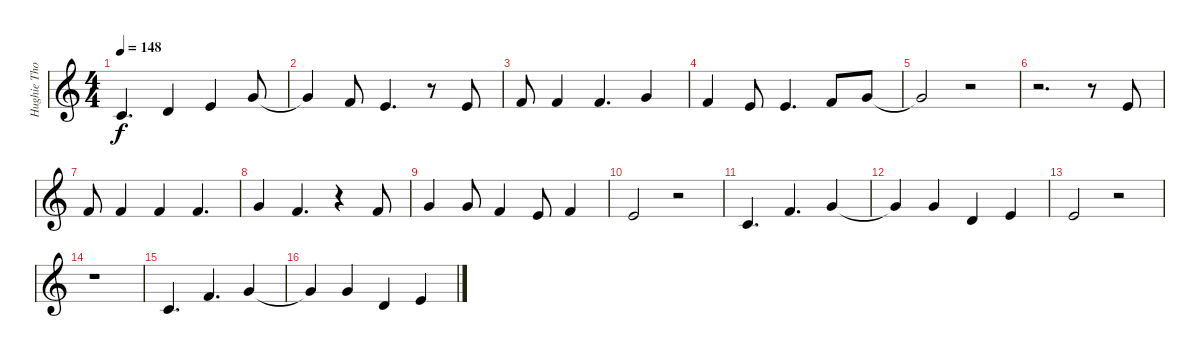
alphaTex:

\track ("Hughie Thomasson Vocals" "Hughie Tho") {instrument violin}
\staff {score}
\tuning (E4 B3 G3 D3 A2 E2) {hide}
\ts (4 4)
\tempo 148
\clef g2
\ks c
5.3.4{d dy f} 7.3.4 5.2.4 8.2.8 |
8.2{t}.4 6.2.8 5.2.4{d} r.8 5.2.8 |
6.2.8 6.2.4 6.2.4{d} 8.2.4 |
6.2.4 5.2.8 5.2.4{d} 6.2.8 8.2.8 |
8.2{t}.2 r.2 |
r.2{d} r.8 5.2.8 |
6.2.8 6.2.4 6.2.4 6.2.4{d} |
8.2.4 6.2.4{d} r.4 6.2.8 |
8.2.4 8.2.8 6.2.4 5.2.8 6.2.4 |
5.2.2 r.2 |
5.3.4{d} 6.2.4{d} 8.2.4 |
8.2{t}.4 8.2.4 7.3.4 5.2.4 |
5.2.2 r.2 |
r.1 |
5.3.4{d} 6.2.4{d} 8.2.4 |
8.2{t}.4 8.2.4 7.3.4 5.2.4
